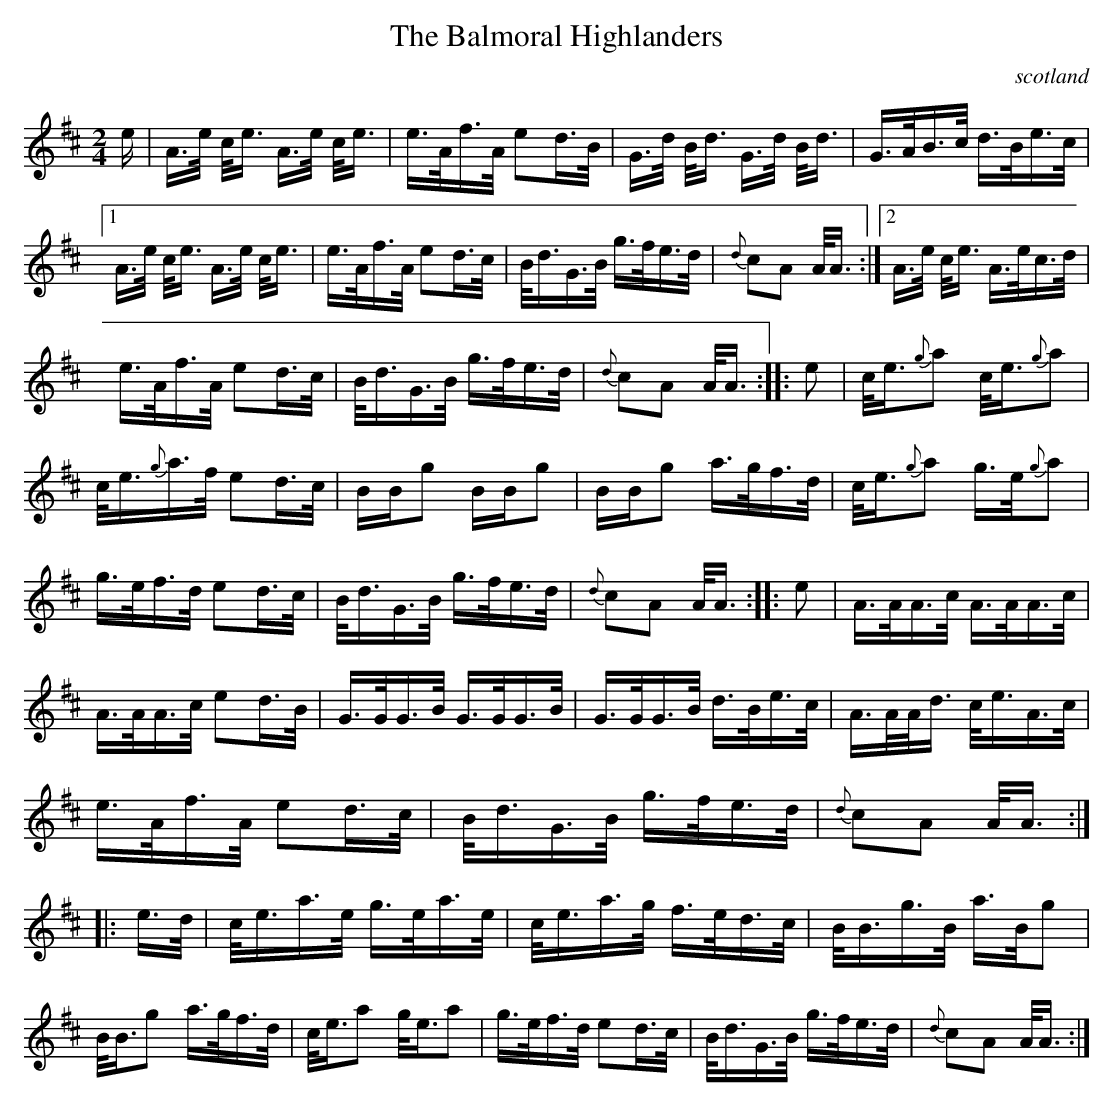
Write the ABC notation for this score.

X:1
T:The Balmoral Highlanders
O:scotland
M:2/4
K:Amix
e|\
A>e c<e A>e c<e|e>Af>A e2d>B|\
G>d B<d G>d B<d|G>AB>c d>Be>c|1\
A>e c<e A>e c<e|e>Af>A e2d>c|\
B<dG>B g>fe>d|{d}c2A2 A<A :|2\
A>e c<e A>ec>d|e>Af>A e2d>c|\
B<dG>B g>fe>d|{d}c2A2 A<A::\
e2|\
c<e{g}a2 c<e{g}a2|c<e{g}a>f e2d>c|\
BBg2 BBg2|BBg2 a>gf>d|\
c<e{g}a2 g>e{g}a2|g>ef>d e2d>c|\
B<dG>B g>fe>d|{d}c2A2 A<A::\
e2|\
A>AA>c A>AA>c|A>AA>c e2d>B|\
G>GG>B G>GG>B|G>GG>B d>Be>c|\
A>AA<d c<eA>c|e>Af>A e2d>c|\
B<dG>B g>fe>d|{d}c2A2 A<A::\
e>d|\
c<ea>e g>ea>e|c<ea>g f>ed>c|\
B<Bg>B a>Bg2|B<Bg2 a>gf>d|\
c<ea2 g<ea2|g>ef>d e2d>c|\
B<dG>B g>fe>d|{d}c2A2 A<A:|
